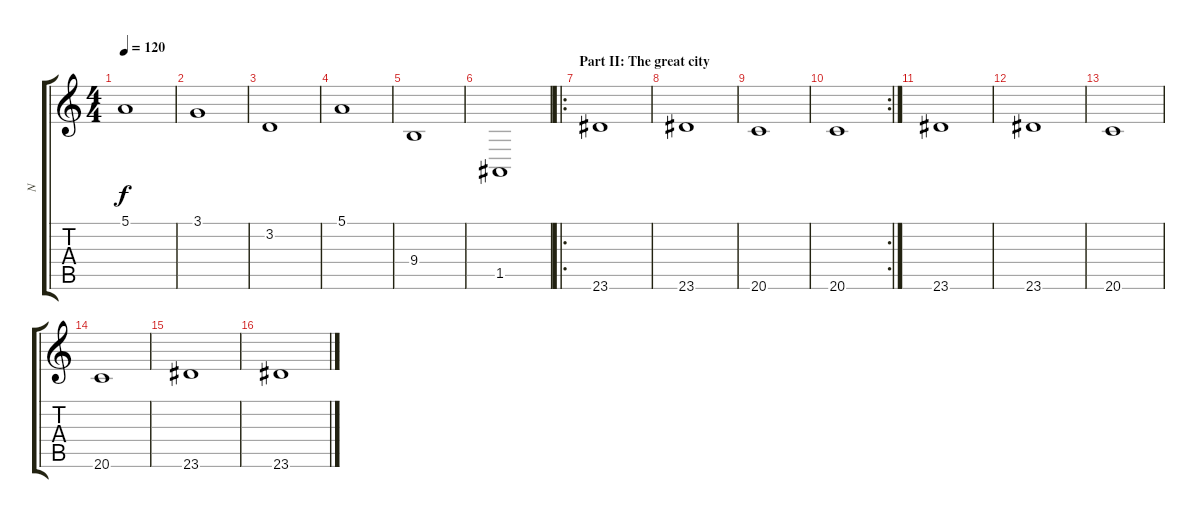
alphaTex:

\track ("N" "N") {instrument shamisen}
\staff {score tabs}
\tuning (E4 B3 G3 D3 A2 E2) {hide}
\ts (4 4)
\tempo 120
\clef g2
\ks c
5.1.1{dy f volume 13 instrument pad2warm} |
3.1.1 |
3.2.1 |
5.1.1 |
9.4.1 |
1.5.1 |
\ro
\section ("" "Part II: The great city ")
23.6.1{volume 11 balance 8 instrument tubularbells} |
23.6.1 |
20.6.1 |
\rc 2
20.6.1 |
23.6.1 |
23.6.1 |
20.6.1 |
20.6.1 |
23.6.1 |
23.6.1
